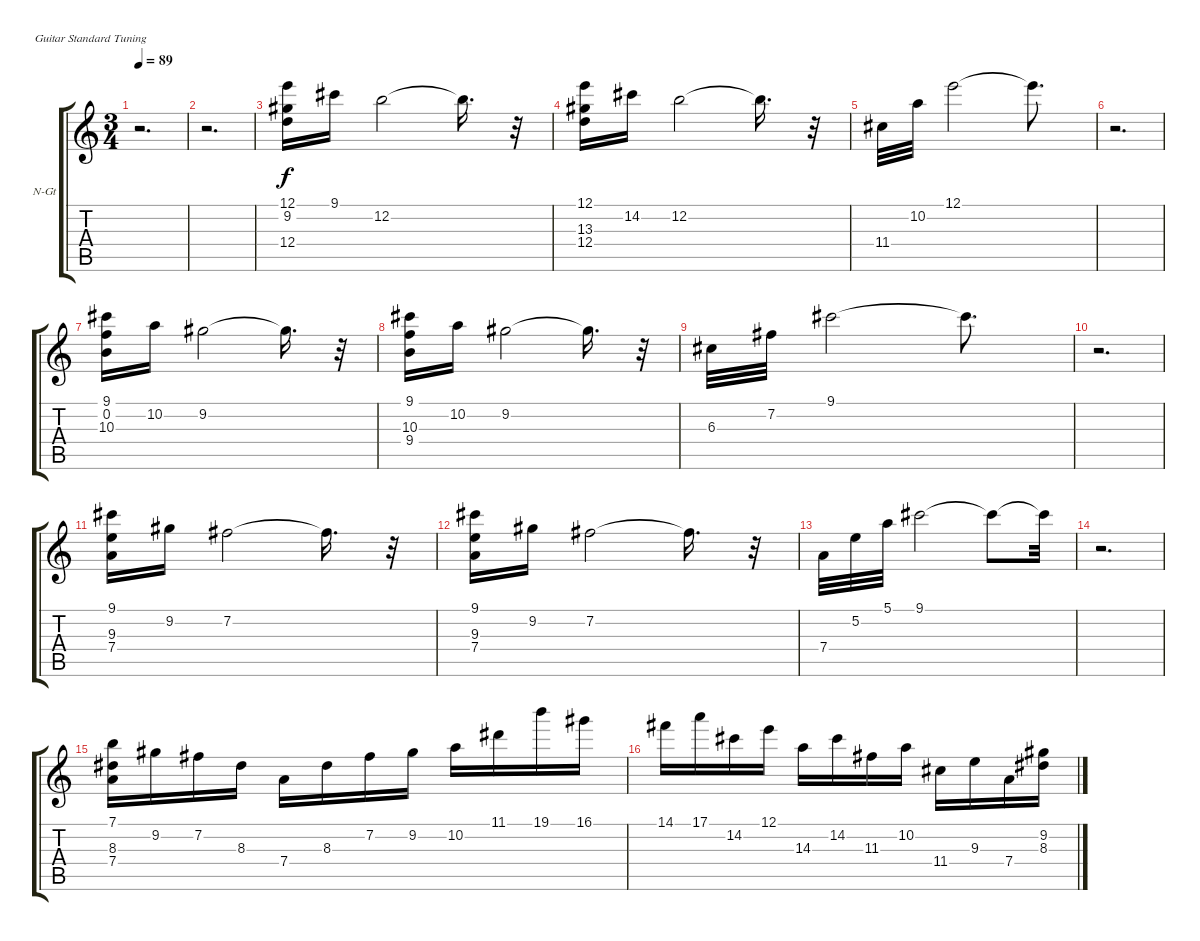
\bracketExtendMode groupsimilarinstruments
\firstSystemTrackNameOrientation horizontal
\otherSystemsTrackNameOrientation horizontal
\track ("1st Guitar" "N-Gt") {instrument acousticguitarnylon}
\staff {score tabs}
\tuning (E4 B3 G3 D3 A2 E2)
\ts (3 4)
\tempo 89
\clef g2
\ks c
r.2{d dy f instrument acousticguitarnylon} |
r.2{d} |
(12.1 9.2 12.4).16 9.1.16 12.2.2 12.2{t}.16{d} r.32 |
(12.1 13.3 12.4).16 14.2.16 12.2.2 12.2{t}.16{d} r.32 |
11.4.32 10.2.32 12.1.2 12.1{t}.8{d} |
r.2{d} |
(9.1 0.2 10.3).16 10.2.16 9.2.2 9.2{t}.16{d} r.32 |
(9.1 10.3 9.4).16 10.2.16 9.2.2 9.2{t}.16{d} r.32 |
6.3.32 7.2.32 9.1.2 9.1{t}.8{d} |
r.2{d} |
(9.1 9.3 7.4).16 9.2.16 7.2.2 7.2{t}.16{d} r.32 |
(9.1 9.3 7.4).16 9.2.16 7.2.2 7.2{t}.16{d} r.32 |
7.4.32 5.2.32 5.1.32 9.1.2 9.1{t}.8 9.1{t}.32 |
r.2{d} |
(7.1 8.3 7.4).16 9.2.16 7.2.16 8.3.16 7.4.16 8.3.16 7.2.16 9.2.16 10.2.16 11.1.16 19.1.16 16.1.16 |
14.1.16 17.1.16 14.2.16 12.1.16 14.3.16 14.2.16 11.3.16 10.2.16 11.4.16 9.3.16 7.4.16 (9.2 8.3).16
